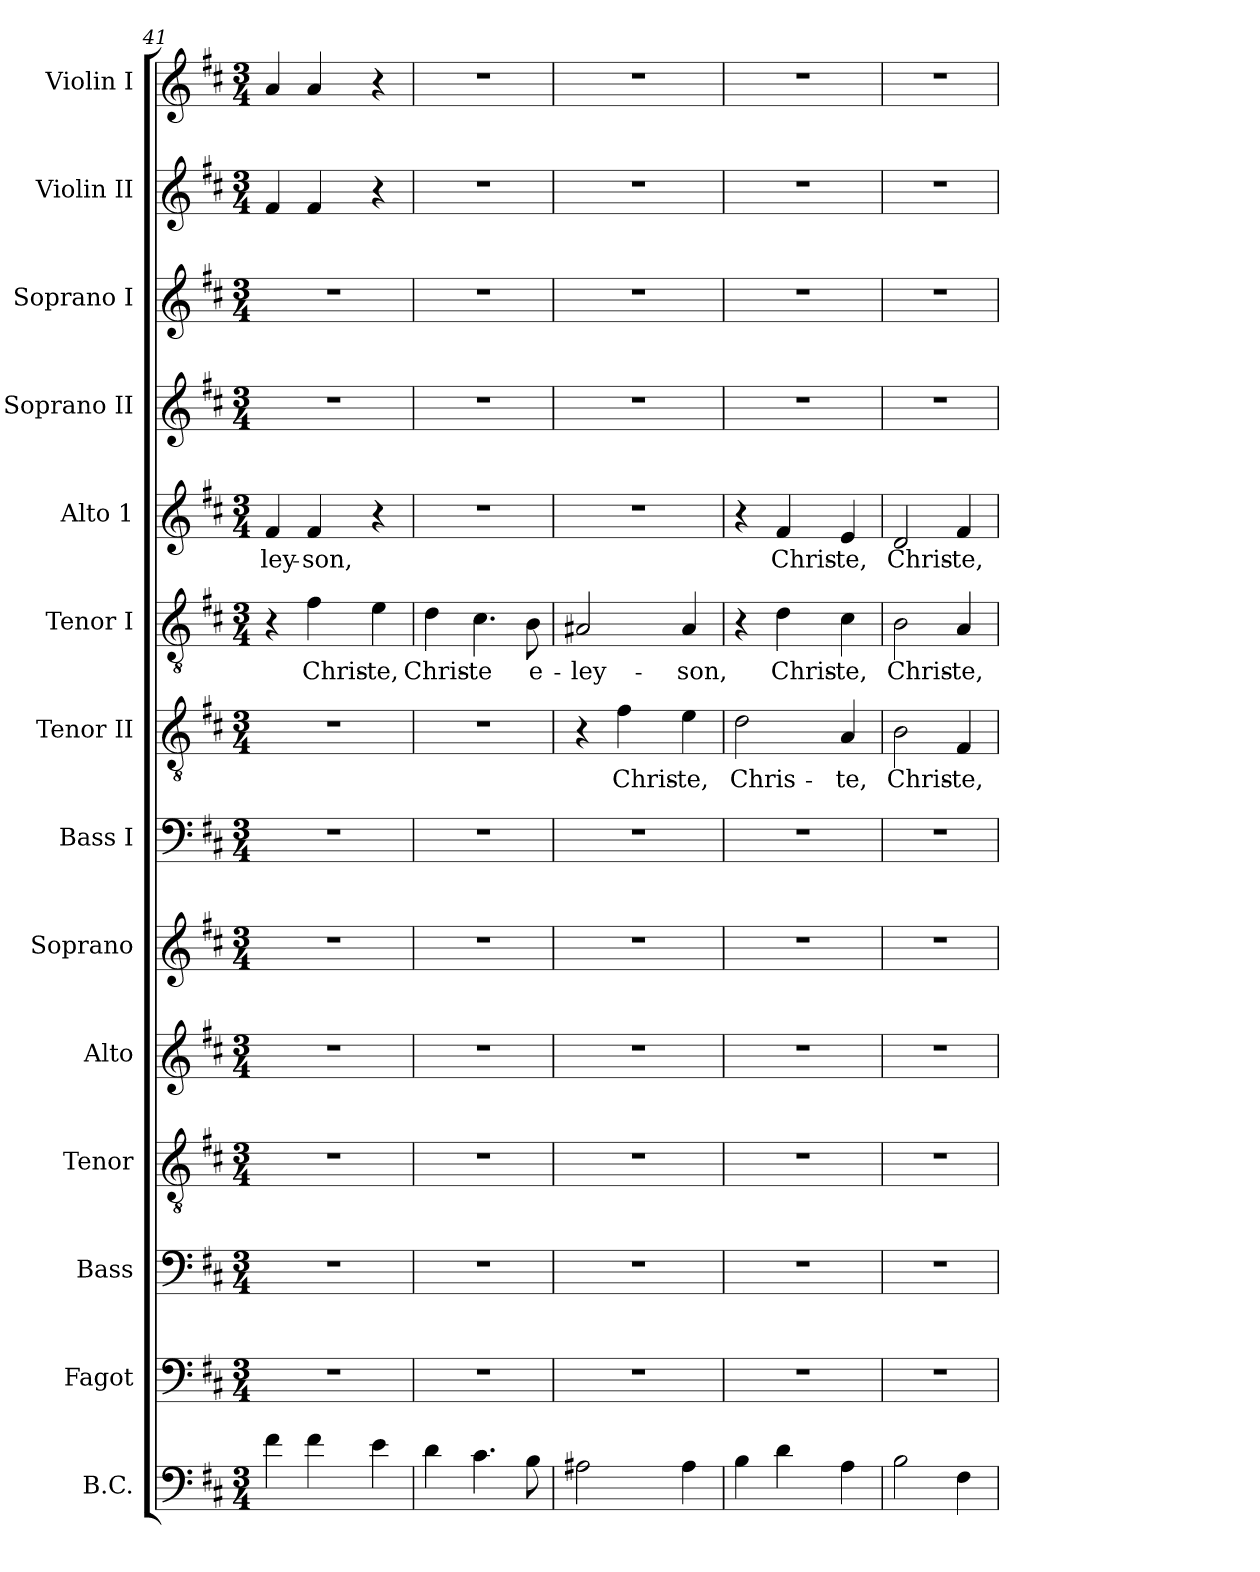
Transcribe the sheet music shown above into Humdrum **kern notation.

**kern	**kern	**kern	**kern	**kern	**kern	**kern	**kern	**text	**kern	**text	**kern	**text	**kern	**kern	**kern	**kern
*part14	*part13	*part12	*part11	*part10	*part9	*part8	*part7	*part7	*part6	*part6	*part5	*part5	*part4	*part3	*part2	*part1
*staff14	*staff13	*staff12	*staff11	*staff10	*staff9	*staff8	*staff7	*staff7	*staff6	*staff6	*staff5	*staff5	*staff4	*staff3	*staff2	*staff1
*I"B.C.	*I"Fagot	*I"Bass	*I"Tenor	*I"Alto	*I"Soprano	*I"Bass I	*I"Tenor II	*	*I"Tenor I	*	*I"Alto 1	*	*I"Soprano II	*I"Soprano I	*I"Violin II	*I"Violin I
*I'B.C.	*I'Fg	*	*I'T-R	*	*I'S-R	*I'B1	*I'T2	*	*I'T1	*	*I'A1	*	*I'S2	*I'S1	*I'Vln. II	*I'Vln. I
*clefF4	*clefF4	*clefF4	*clefGv2	*clefG2	*clefG2	*clefF4	*clefGv2	*	*clefGv2	*	*clefG2	*	*clefG2	*clefG2	*clefG2	*clefG2
*k[f#c#]	*k[f#c#]	*k[f#c#]	*k[f#c#]	*k[f#c#]	*k[f#c#]	*k[f#c#]	*k[f#c#]	*	*k[f#c#]	*	*k[f#c#]	*	*k[f#c#]	*k[f#c#]	*k[f#c#]	*k[f#c#]
*D:	*D:	*D:	*D:	*D:	*D:	*D:	*D:	*	*D:	*	*D:	*	*D:	*D:	*D:	*D:
*M3/4	*M3/4	*M3/4	*M3/4	*M3/4	*M3/4	*M3/4	*M3/4	*	*M3/4	*	*M3/4	*	*M3/4	*M3/4	*M3/4	*M3/4
=41	=41	=41	=41	=41	=41	=41	=41	=41	=41	=41	=41	=41	=41	=41	=41	=41
!	!	!	!	!	!	!	!	!	!	!	!	!LO:LY:b	!	!	!	!
4f#\	2.r	2.r	2.r	2.r	2.r	2.r	2.r	.	4r	.	4f#/	-ley-	2.r	2.r	4f#/	4a/
!	!	!	!	!	!	!	!	!	!	!LO:LY:b	!	!LO:LY:b	!	!	!	!
4f#\	.	.	.	.	.	.	.	.	4f#\	Chris-	4f#/	-son,	.	.	4f#/	4a/
!	!	!	!	!	!	!	!	!	!	!LO:LY:b	!	!	!	!	!	!
4e\	.	.	.	.	.	.	.	.	4e\	-te,	4r	.	.	.	4r	4r
!!LO:PB:g=z
=42	=42	=42	=42	=42	=42	=42	=42	=42	=42	=42	=42	=42	=42	=42	=42	=42
!	!	!	!	!	!	!	!	!	!	!LO:LY:b	!	!	!	!	!	!
4d\	2.r	2.r	2.r	2.r	2.r	2.r	2.r	.	4d\	Chris-	2.r	.	2.r	2.r	2.r	2.r
!	!	!	!	!	!	!	!	!	!	!LO:LY:b	!	!	!	!	!	!
4.c#\	.	.	.	.	.	.	.	.	4.c#\	-te	.	.	.	.	.	.
!	!	!	!	!	!	!	!	!	!	!LO:LY:b	!	!	!	!	!	!
8B\	.	.	.	.	.	.	.	.	8B\	e-	.	.	.	.	.	.
=43	=43	=43	=43	=43	=43	=43	=43	=43	=43	=43	=43	=43	=43	=43	=43	=43
!	!	!	!	!	!	!	!	!	!	!LO:LY:b	!	!	!	!	!	!
2A#X\	2.r	2.r	2.r	2.r	2.r	2.r	4r	.	2A#X/	-ley-	2.r	.	2.r	2.r	2.r	2.r
!	!	!	!	!	!	!	!	!LO:LY:b	!	!	!	!	!	!	!	!
.	.	.	.	.	.	.	4f#\	Chris-	.	.	.	.	.	.	.	.
!	!	!	!	!	!	!	!	!LO:LY:b	!	!LO:LY:b	!	!	!	!	!	!
4A#\	.	.	.	.	.	.	4e\	-te,	4A#/	-son,	.	.	.	.	.	.
=44	=44	=44	=44	=44	=44	=44	=44	=44	=44	=44	=44	=44	=44	=44	=44	=44
!	!	!	!	!	!	!	!	!LO:LY:b	!	!	!	!	!	!	!	!
4B\	2.r	2.r	2.r	2.r	2.r	2.r	2d\	Chris-	4r	.	4r	.	2.r	2.r	2.r	2.r
!	!	!	!	!	!	!	!	!	!	!LO:LY:b	!	!LO:LY:b	!	!	!	!
4d\	.	.	.	.	.	.	.	.	4d\	Chris-	4f#/	Chris-	.	.	.	.
!	!	!	!	!	!	!	!	!LO:LY:b	!	!LO:LY:b	!	!LO:LY:b	!	!	!	!
4A\	.	.	.	.	.	.	4A/	-te,	4c#\	-te,	4e/	-te,	.	.	.	.
=45	=45	=45	=45	=45	=45	=45	=45	=45	=45	=45	=45	=45	=45	=45	=45	=45
!	!	!	!	!	!	!	!	!LO:LY:b	!	!LO:LY:b	!	!LO:LY:b	!	!	!	!
2B\	2.r	2.r	2.r	2.r	2.r	2.r	2B\	Chris-	2B\	Chris-	2d/	Chris-	2.r	2.r	2.r	2.r
!	!	!	!	!	!	!	!	!LO:LY:b	!	!LO:LY:b	!	!LO:LY:b	!	!	!	!
4F#\	.	.	.	.	.	.	4F#/	-te,	4A/	-te,	4f#/	-te,	.	.	.	.
=	=	=	=	=	=	=	=	=	=	=	=	=	=	=	=	=
*-	*-	*-	*-	*-	*-	*-	*-	*-	*-	*-	*-	*-	*-	*-	*-	*-
